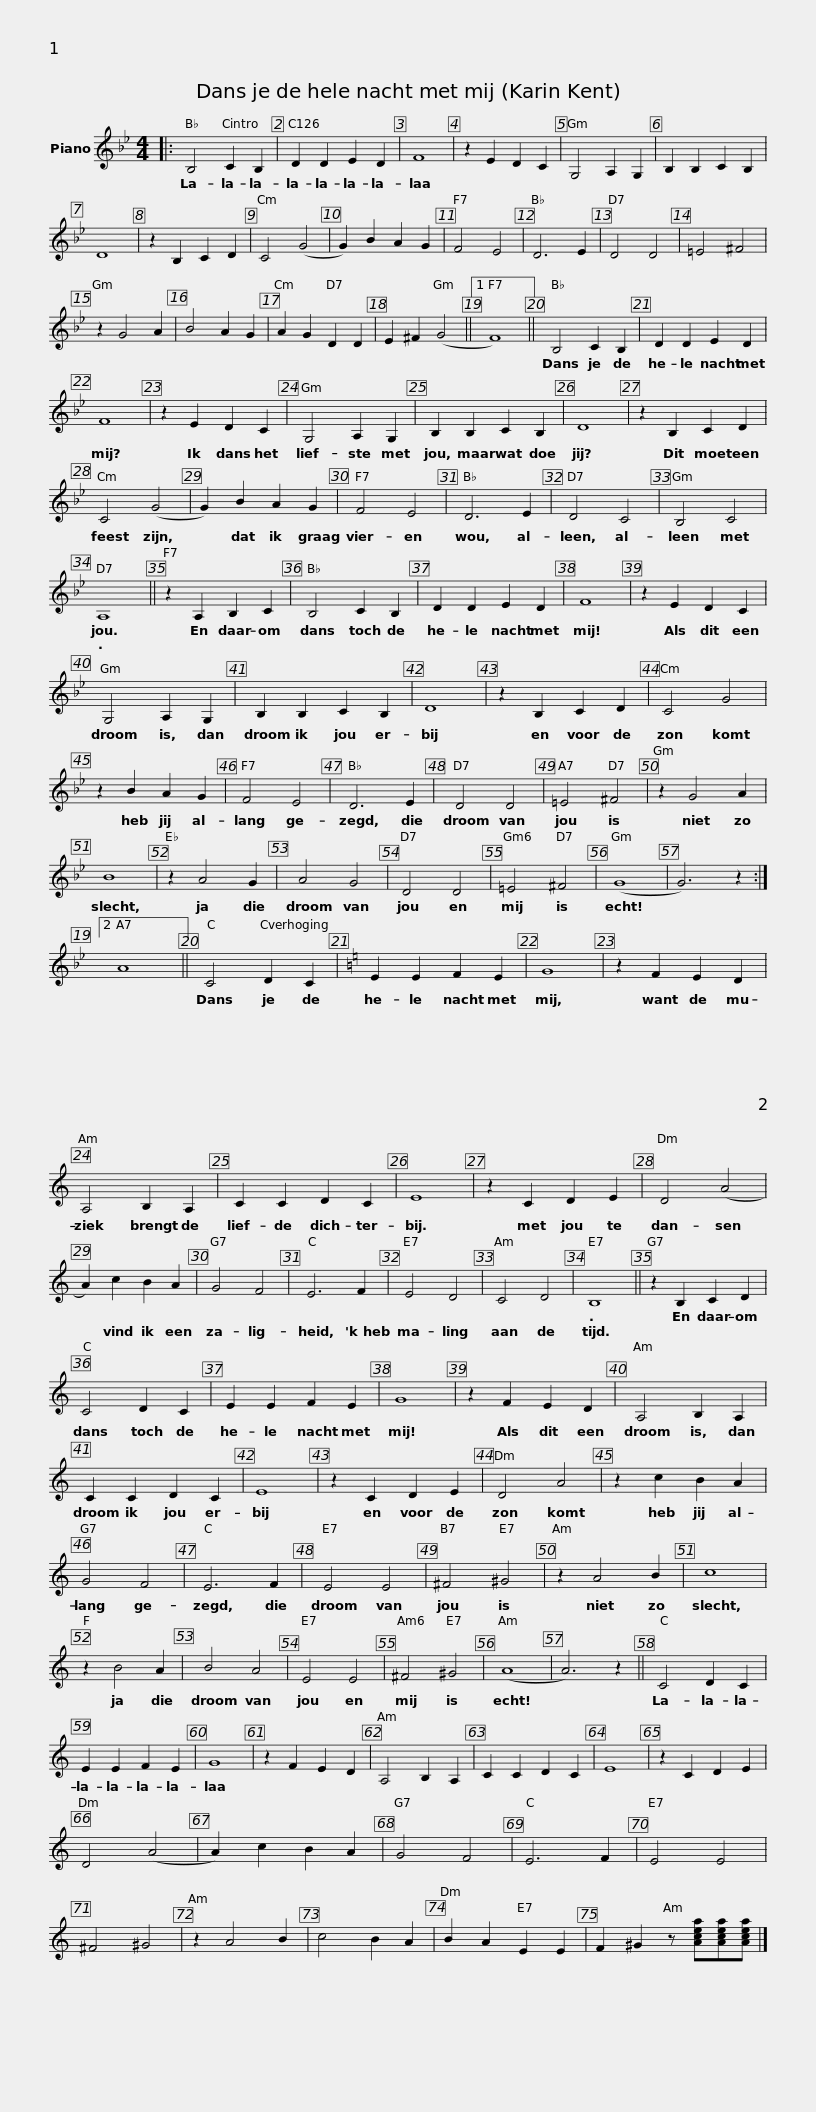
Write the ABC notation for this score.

X:1
L:1/8
M:4/4
I:linebreak $
K:Bb
V:1 treble
V:1
|: B,4 C2 B,2 | D2 D2 E2 D2 | F8 | z2 E2 D2 C2 | G,4 A,2 G,2 | %5
 B,2 B,2 C2 B,2 | D8 |$ z2 B,2 C2 D2 | C4 (G4 | G2) B2 A2 G2 | %10
 F4 E4 | D6 E2 | D4 D4 | =E4 ^F4 | z2 G4 A2 |$ %15
 B4 A2 G2 | A2 G2 D2 D2 | E2 ^F2 (G4 ||1 F8) || B,4 C2 B,2 | %20
 D2 D2 E2 D2 | F8 |$ z2 E2 D2 C2 | G,4 A,2 G,2 | B,2 B,2 C2 B,2 | %25
 D8 | z2 B,2 C2 D2 |$ C4 (G4 | G2) B2 A2 G2 | F4 E4 | %30
 D6 E2 | D4 C4 | B,4 C4 | A,8 ||$ z2 A,2 B,2 C2 | %35
 B,4 C2 B,2 | D2 D2 E2 D2 | F8 | z2 E2 D2 C2 |$ G,4 A,2 G,2 | %40
 B,2 B,2 C2 B,2 | D8 | z2 B,2 C2 D2 | C4 G4 | z2 B2 A2 G2 |$ %45
 F4 E4 | D6 E2 | D4 D4 | =E4 ^F4 | z2 G4 A2 | %50
 B8 | z2 A4 G2 | A4 G4 |$ D4 D4 | =E4 ^F4 | %55
 (G8 | G6) z2 :|2 A8 || C4 D2 C2 |[K:C] E2 E2 F2 E2 | %60
 G8 |$ z2 F2 E2 D2 | A,4 B,2 A,2 | C2 C2 D2 C2 | E8 | %65
 z2 C2 D2 E2 | D4 (A4 |$ A2) c2 B2 A2 | G4 F4 | E6 F2 | %70
 E4 D4 | C4 D4 | B,8 || z2 B,2 C2 D2 |$ C4 D2 C2 | %75
 E2 E2 F2 E2 | G8 | z2 F2 E2 D2 | A,4 B,2 A,2 |$ C2 C2 D2 C2 | %80
 E8 | z2 C2 D2 E2 | D4 A4 | z2 c2 B2 A2 | G4 F4 | %85
 E6 F2 |$ E4 E4 | ^F4 ^G4 | z2 A4 B2 | c8 | %90
 z2 B4 A2 | B4 A4 | E4 E4 | ^F4 ^G4 | (A8 |$ %95
 A6) z2 || C4 D2 C2 | E2 E2 F2 E2 | G8 | z2 F2 E2 D2 | %100
 A,4 B,2 A,2 | C2 C2 D2 C2 |$ E8 | z2 C2 D2 E2 | D4 (A4 | %105
 A2) c2 B2 A2 | G4 F4 | E6 F2 | E4 E4 | ^F4 ^G4 | %110
 z2 A4 B2 |$ c4 B2 A2 | B2 A2 E2 E2 | F2 ^G2 z [Acea][Acea][Acea] |] %114
